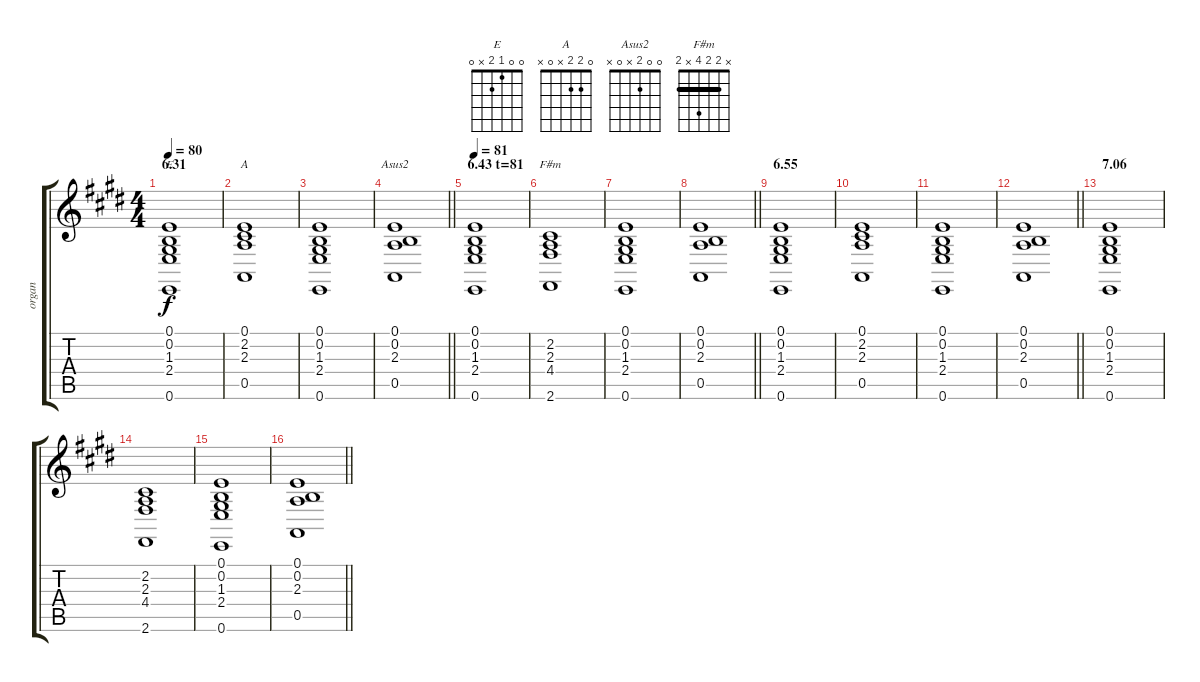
\track ("organ" "organ") {instrument tangoaccordion}
\staff {score tabs}
\tuning (E4 B3 G3 D3 A2 E2) {hide}
\chord ("E" 0 0 1 2 x 0)
\chord ("A" 0 2 2 x 0 x)
\chord ("Asus2" 0 0 2 x 0 x)
\chord ("F#m" x 2 2 4 x 2) {barre 2}
\ts (4 4)
\section ("" "6.31")
\tempo 80
\clef g2
\ks e
(0.1 0.2 1.3 2.4 0.6).1{ch "E" dy f} |
(0.1 2.2 2.3 0.5).1{ch "A"} |
(0.1 0.2 1.3 2.4 0.6).1 |
\barLineRight lightlight
(0.1 0.2 2.3 0.5).1{ch "Asus2"} |
\section ("" "6.43 t=81")
\tempo 81
(0.1 0.2 1.3 2.4 0.6).1 |
(2.2 2.3 4.4 2.6).1{ch "F#m"} |
(0.1 0.2 1.3 2.4 0.6).1 |
\barLineRight lightlight
(0.1 0.2 2.3 0.5).1 |
\section ("" "6.55")
(0.1 0.2 1.3 2.4 0.6).1 |
(0.1 2.2 2.3 0.5).1 |
(0.1 0.2 1.3 2.4 0.6).1 |
\barLineRight lightlight
(0.1 0.2 2.3 0.5).1 |
\section ("" "7.06")
(0.1 0.2 1.3 2.4 0.6).1 |
(2.2 2.3 4.4 2.6).1 |
(0.1 0.2 1.3 2.4 0.6).1 |
\barLineRight lightlight
(0.1 0.2 2.3 0.5).1
